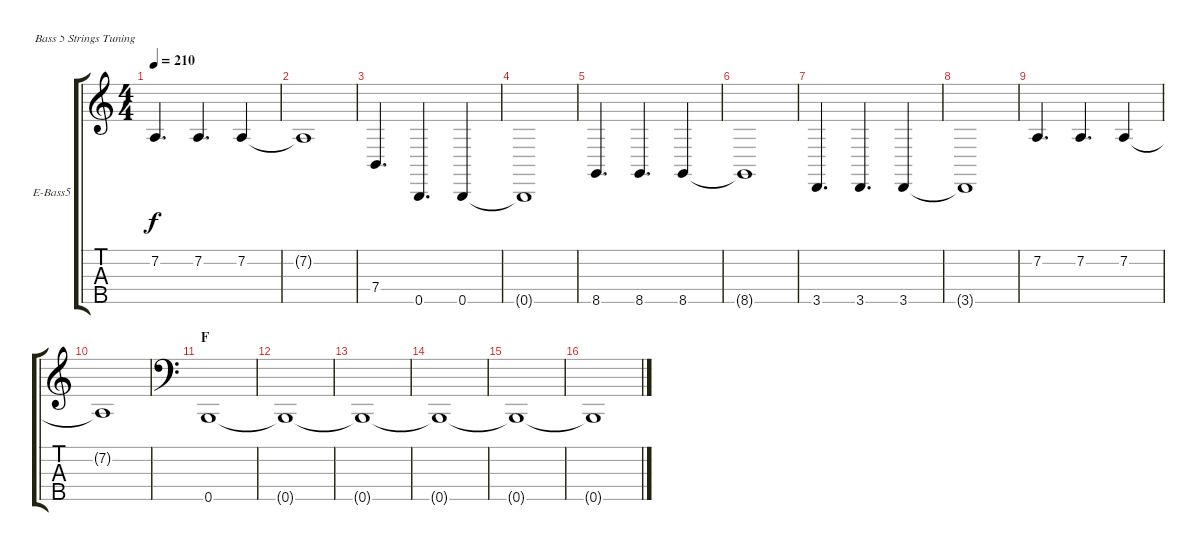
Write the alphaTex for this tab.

\bracketExtendMode groupsimilarinstruments
\firstSystemTrackNameOrientation horizontal
\otherSystemsTrackNameOrientation horizontal
\track ("Bass" "E-Bass5") {instrument electricbassfinger}
\staff {score tabs}
\tuning (G2 D2 A1 E1 B0)
\ts (4 4)
\tempo 210
\clef g2
\ks c
7.2.4{d dy f} 7.2.4{d} 7.2.4 |
7.2{t}.1 |
7.4.4{d} 0.5.4{d} 0.5.4 |
0.5{t}.1 |
8.5.4{d} 8.5.4{d} 8.5.4 |
8.5{t}.1 |
3.5.4{d} 3.5.4{d} 3.5.4 |
3.5{t}.1 |
7.2.4{d} 7.2.4{d} 7.2.4 |
7.2{t}.1 |
\section ("" "F")
\clef f4
0.5.1 |
0.5{t}.1 |
0.5{t}.1 |
0.5{t}.1 |
0.5{t}.1 |
0.5{t}.1
